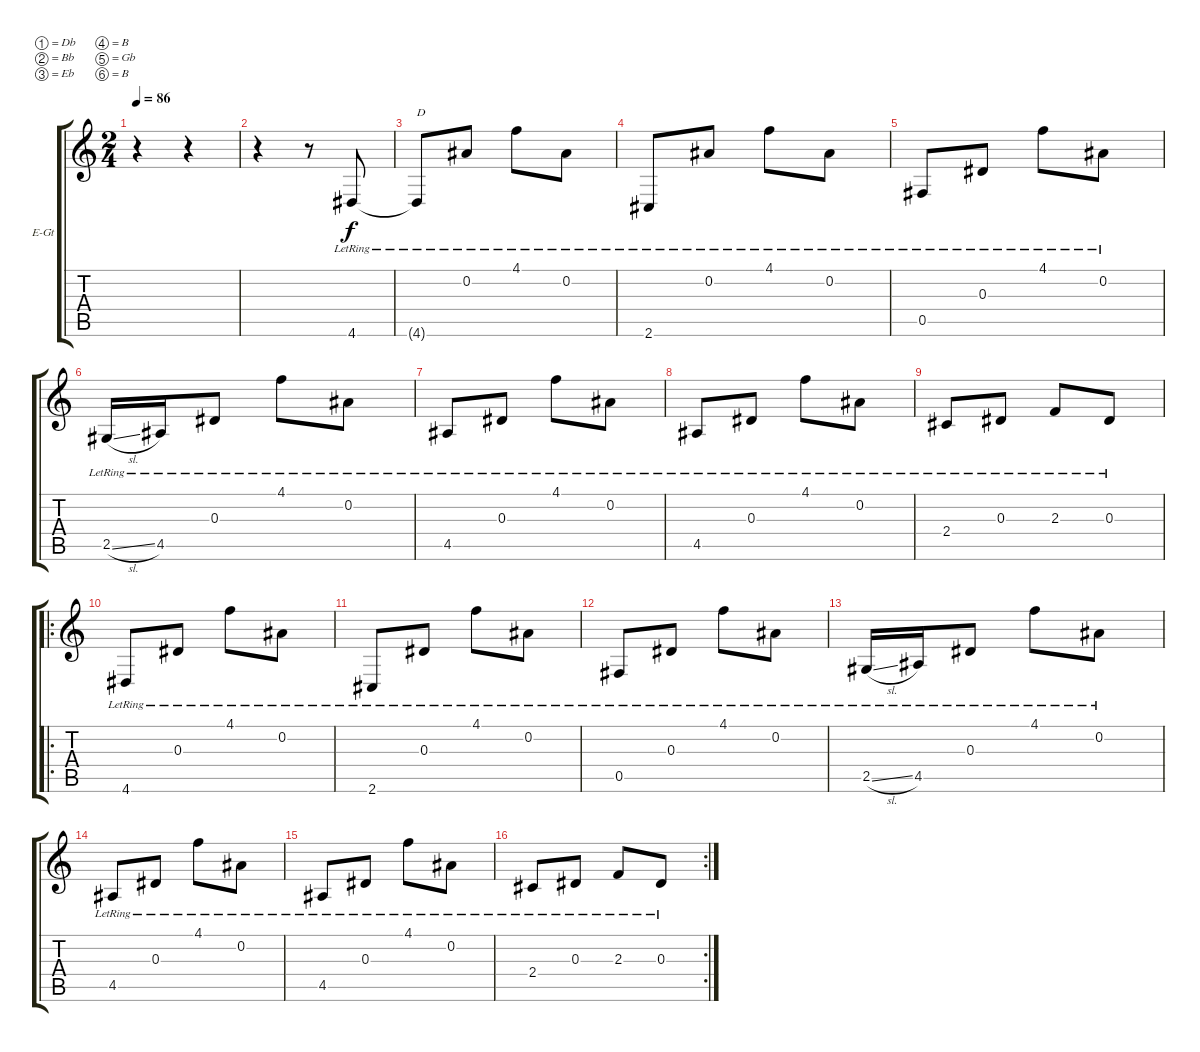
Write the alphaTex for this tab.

\bracketExtendMode groupsimilarinstruments
\firstSystemTrackNameOrientation horizontal
\otherSystemsTrackNameOrientation horizontal
\track ("Track 1" "E-Gt") {instrument electricguitarclean}
\staff {score tabs}
\tuning (Db4 Bb3 Eb3 B2 Gb2 B1)
\ts (2 4)
\tempo 86
\clef g2
\ks c
r.4{dy f} r.4 |
r.4 r.8 4.6{lr}.8 |
4.6{lr t}.8{txt "D"} 0.2{lr}.8 4.1{lr}.8 0.2{lr}.8 |
2.6{lr}.8 0.2{lr}.8 4.1{lr}.8 0.2{lr}.8 |
0.5{lr}.8 0.3{lr}.8 4.1{lr}.8 0.2{lr}.8 |
2.5{sl lr}.16 4.5{lr}.16 0.3{lr}.8 4.1{lr}.8 0.2{lr}.8 |
4.5{lr}.8 0.3{lr}.8 4.1{lr}.8 0.2{lr}.8 |
4.5{lr}.8 0.3{lr}.8 4.1{lr}.8 0.2{lr}.8 |
2.4{lr}.8 0.3{lr}.8 2.3{lr}.8 0.3{lr}.8 |
\ro
4.6{lr}.8 0.3{lr}.8 4.1{lr}.8 0.2{lr}.8 |
2.6{lr}.8 0.3{lr}.8 4.1{lr}.8 0.2{lr}.8 |
0.5{lr}.8 0.3{lr}.8 4.1{lr}.8 0.2{lr}.8 |
2.5{sl lr}.16 4.5{lr}.16 0.3{lr}.8 4.1{lr}.8 0.2{lr}.8 |
4.5{lr}.8 0.3{lr}.8 4.1{lr}.8 0.2{lr}.8 |
4.5{lr}.8 0.3{lr}.8 4.1{lr}.8 0.2{lr}.8 |
\rc 2
2.4{lr}.8 0.3{lr}.8 2.3{lr}.8 0.3{lr}.8
